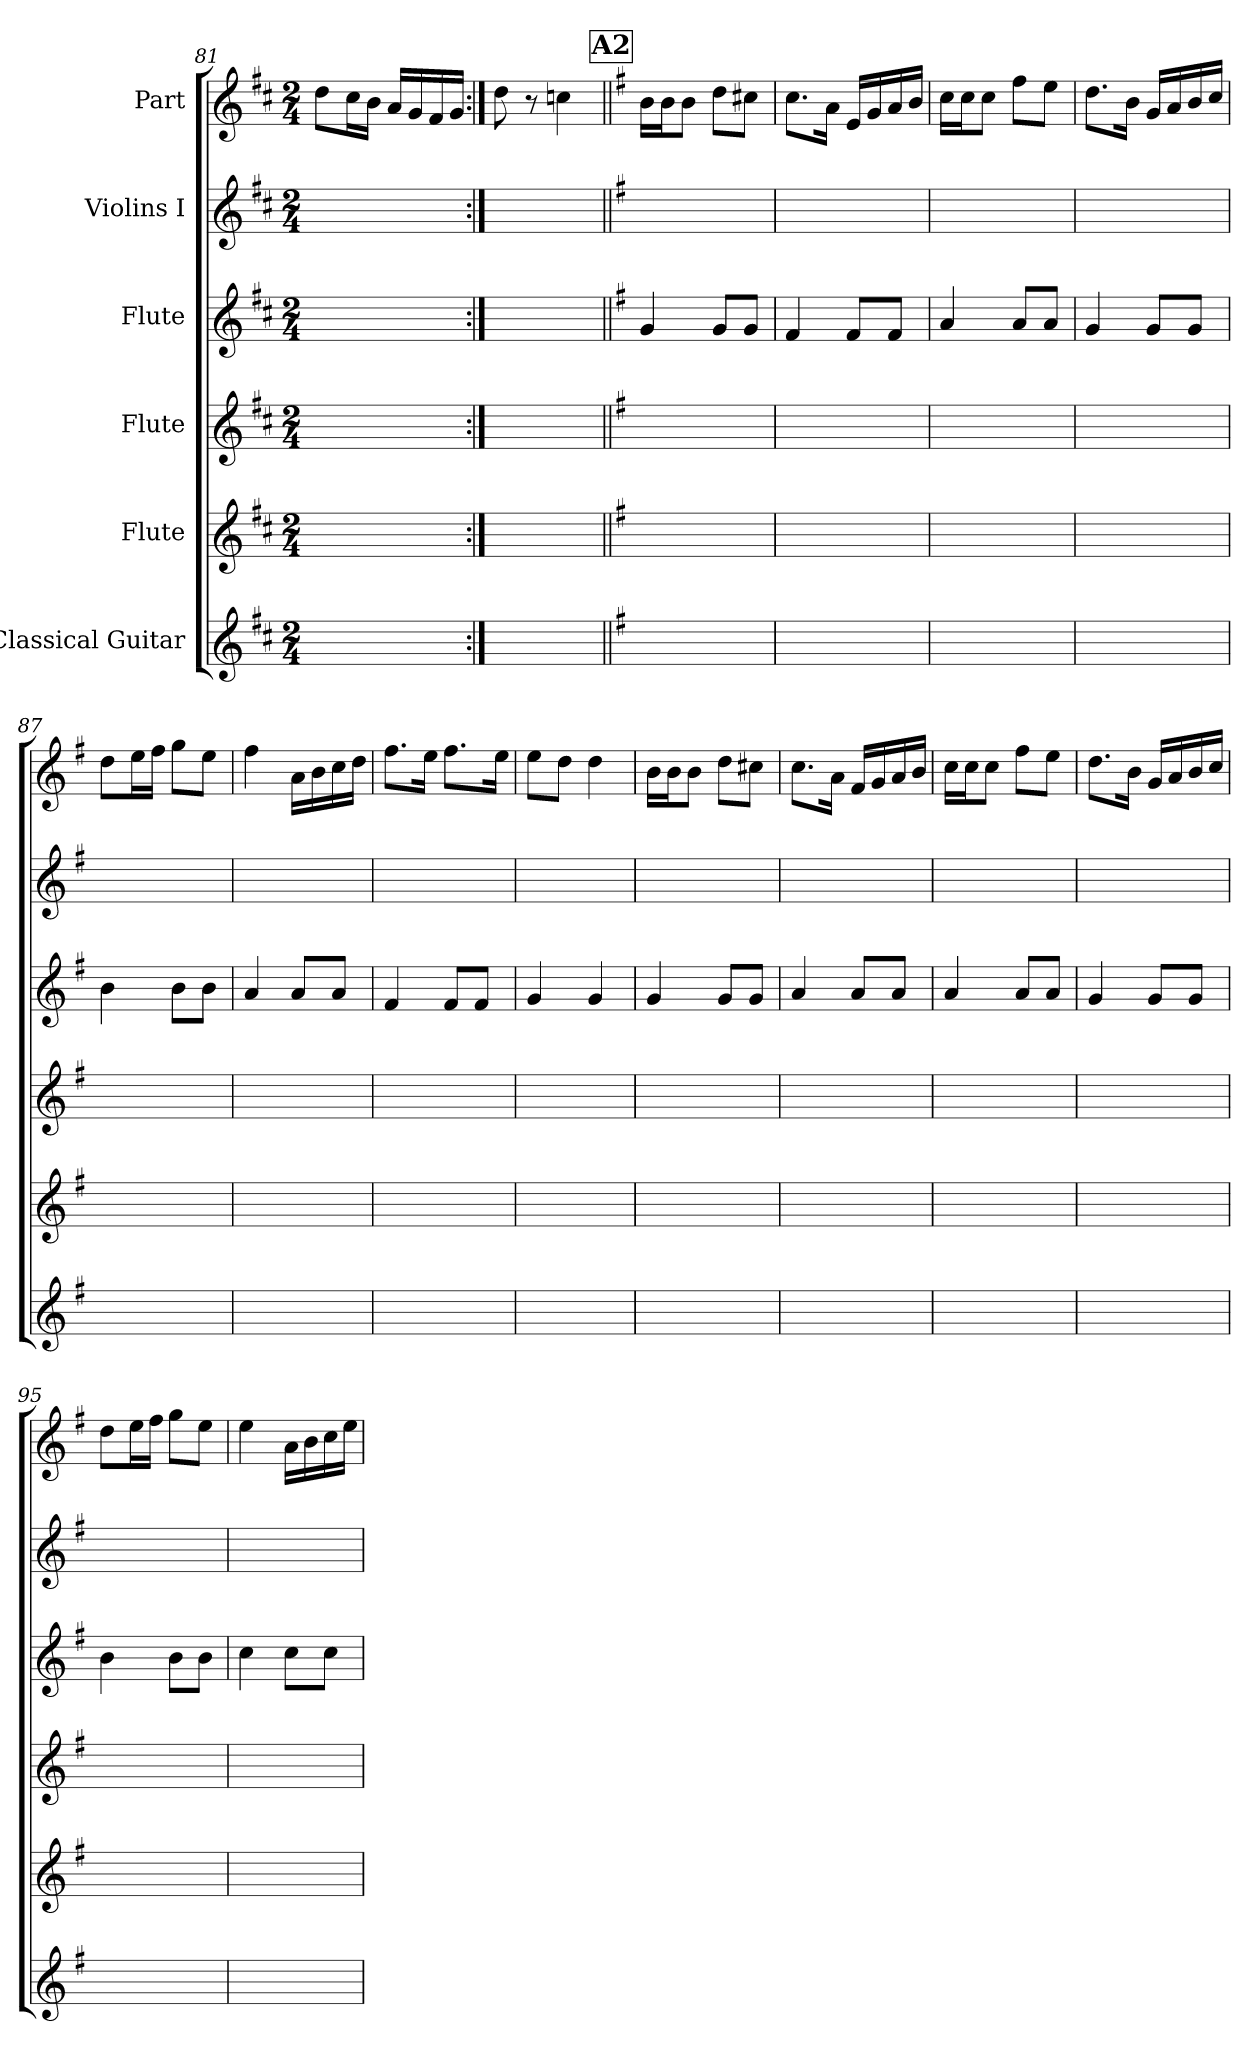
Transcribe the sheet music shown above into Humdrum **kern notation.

**kern	**kern	**kern	**kern	**kern	**kern
*part6	*part5	*part4	*part3	*part2	*part1
*staff6	*staff5	*staff4	*staff3	*staff2	*staff1
*I"Classical Guitar	*I"Flute	*I"Flute	*I"Flute	*I"Violins I	*I"Part
*clefG2	*clefG2	*clefG2	*clefG2	*clefG2	*clefG2
*ITrd7c12	*	*	*	*	*
*k[f#c#]	*k[f#c#]	*k[f#c#]	*k[f#c#]	*k[f#c#]	*k[f#c#]
*D:	*D:	*D:	*D:	*D:	*D:
*M2/4	*M2/4	*M2/4	*M2/4	*M2/4	*M2/4
=81	=81	=81	=81	=81	=81
!LO:N:vis=1	!LO:N:vis=1	!LO:N:vis=1	!LO:N:vis=1	!LO:N:vis=1	!
2ryy	2ryy	2ryy	2ryy	2ryy	8ddL
.	.	.	.	.	16cc#L
.	.	.	.	.	16bJJ
.	.	.	.	.	16aLL
.	.	.	.	.	16g
.	.	.	.	.	16f#
.	.	.	.	.	16gJJ
=82:|!	=82:|!	=82:|!	=82:|!	=82:|!	=82:|!
!LO:N:vis=1	!LO:N:vis=1	!LO:N:vis=1	!LO:N:vis=1	!LO:N:vis=1	!
2ryy	2ryy	2ryy	2ryy	2ryy	8dd
.	.	.	.	.	8r
.	.	.	.	.	4ccn
!!LO:REH:place=s1:t=A2
=83||	=83||	=83||	=83||	=83||	=83||
*k[f#]	*k[f#]	*k[f#]	*k[f#]	*k[f#]	*k[f#]
*G:	*G:	*G:	*G:	*G:	*G:
!LO:N:vis=1	!LO:N:vis=1	!LO:N:vis=1	!	!LO:N:vis=1	!
2ryy	2ryy	2ryy	4g	2ryy	16bLL
.	.	.	.	.	16bJ
.	.	.	.	.	8bJ
.	.	.	8gL	.	8ddL
.	.	.	8gJ	.	8cc#XJ
=84	=84	=84	=84	=84	=84
!LO:N:vis=1	!LO:N:vis=1	!LO:N:vis=1	!	!LO:N:vis=1	!
2ryy	2ryy	2ryy	4f#	2ryy	8.ccL
.	.	.	.	.	16aJk
.	.	.	8f#L	.	16eLL
.	.	.	.	.	16g
.	.	.	8f#J	.	16a
.	.	.	.	.	16bJJ
=85	=85	=85	=85	=85	=85
!LO:N:vis=1	!LO:N:vis=1	!LO:N:vis=1	!	!LO:N:vis=1	!
2ryy	2ryy	2ryy	4a	2ryy	16ccLL
.	.	.	.	.	16ccJ
.	.	.	.	.	8ccJ
.	.	.	8aL	.	8ff#L
.	.	.	8aJ	.	8eeJ
=86	=86	=86	=86	=86	=86
!LO:N:vis=1	!LO:N:vis=1	!LO:N:vis=1	!	!LO:N:vis=1	!
2ryy	2ryy	2ryy	4g	2ryy	8.ddL
.	.	.	.	.	16bJk
.	.	.	8gL	.	16gLL
.	.	.	.	.	16a
.	.	.	8gJ	.	16b
.	.	.	.	.	16ccJJ
=87	=87	=87	=87	=87	=87
!LO:N:vis=1	!LO:N:vis=1	!LO:N:vis=1	!	!LO:N:vis=1	!
2ryy	2ryy	2ryy	4b	2ryy	8ddL
.	.	.	.	.	16eeL
.	.	.	.	.	16ff#JJ
.	.	.	8bL	.	8ggL
.	.	.	8bJ	.	8eeJ
=88	=88	=88	=88	=88	=88
!LO:N:vis=1	!LO:N:vis=1	!LO:N:vis=1	!	!LO:N:vis=1	!
2ryy	2ryy	2ryy	4a	2ryy	4ff#
.	.	.	8aL	.	16aLL
.	.	.	.	.	16b
.	.	.	8aJ	.	16cc
.	.	.	.	.	16ddJJ
=89	=89	=89	=89	=89	=89
!LO:N:vis=1	!LO:N:vis=1	!LO:N:vis=1	!	!LO:N:vis=1	!
2ryy	2ryy	2ryy	4f#	2ryy	8.ff#L
.	.	.	.	.	16eeJk
.	.	.	8f#L	.	8.ff#L
.	.	.	8f#J	.	.
.	.	.	.	.	16eeJk
=90	=90	=90	=90	=90	=90
!LO:N:vis=1	!LO:N:vis=1	!LO:N:vis=1	!	!LO:N:vis=1	!
2ryy	2ryy	2ryy	4g	2ryy	8eeL
.	.	.	.	.	8ddJ
.	.	.	4g	.	4dd
=91	=91	=91	=91	=91	=91
!LO:N:vis=1	!LO:N:vis=1	!LO:N:vis=1	!	!LO:N:vis=1	!
2ryy	2ryy	2ryy	4g	2ryy	16bLL
.	.	.	.	.	16bJ
.	.	.	.	.	8bJ
.	.	.	8gL	.	8ddL
.	.	.	8gJ	.	8cc#XJ
=92	=92	=92	=92	=92	=92
!LO:N:vis=1	!LO:N:vis=1	!LO:N:vis=1	!	!LO:N:vis=1	!
2ryy	2ryy	2ryy	4a	2ryy	8.ccL
.	.	.	.	.	16aJk
.	.	.	8aL	.	16f#LL
.	.	.	.	.	16g
.	.	.	8aJ	.	16a
.	.	.	.	.	16bJJ
=93	=93	=93	=93	=93	=93
!LO:N:vis=1	!LO:N:vis=1	!LO:N:vis=1	!	!LO:N:vis=1	!
2ryy	2ryy	2ryy	4a	2ryy	16ccLL
.	.	.	.	.	16ccJ
.	.	.	.	.	8ccJ
.	.	.	8aL	.	8ff#L
.	.	.	8aJ	.	8eeJ
=94	=94	=94	=94	=94	=94
!LO:N:vis=1	!LO:N:vis=1	!LO:N:vis=1	!	!LO:N:vis=1	!
2ryy	2ryy	2ryy	4g	2ryy	8.ddL
.	.	.	.	.	16bJk
.	.	.	8gL	.	16gLL
.	.	.	.	.	16a
.	.	.	8gJ	.	16b
.	.	.	.	.	16ccJJ
=95	=95	=95	=95	=95	=95
!LO:N:vis=1	!LO:N:vis=1	!LO:N:vis=1	!	!LO:N:vis=1	!
2ryy	2ryy	2ryy	4b	2ryy	8ddL
.	.	.	.	.	16eeL
.	.	.	.	.	16ff#JJ
.	.	.	8bL	.	8ggL
.	.	.	8bJ	.	8eeJ
=96	=96	=96	=96	=96	=96
!LO:N:vis=1	!LO:N:vis=1	!LO:N:vis=1	!	!LO:N:vis=1	!
2ryy	2ryy	2ryy	4cc	2ryy	4ee
.	.	.	8ccL	.	16aLL
.	.	.	.	.	16b
.	.	.	8ccJ	.	16cc
.	.	.	.	.	16eeJJ
=	=	=	=	=	=
*-	*-	*-	*-	*-	*-
